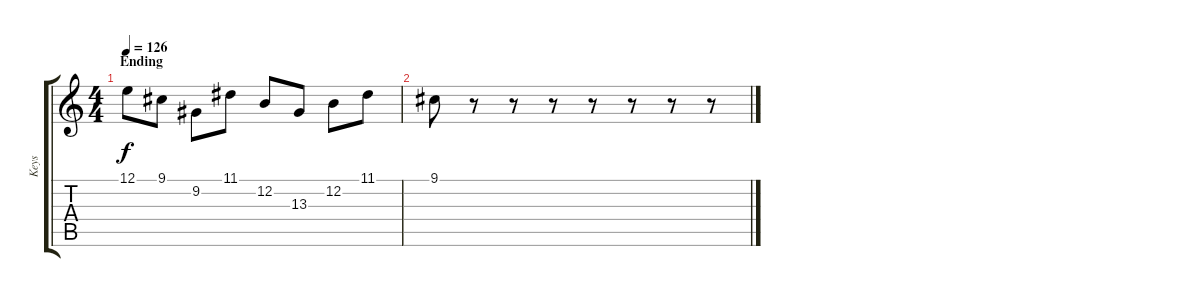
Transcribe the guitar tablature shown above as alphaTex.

\track ("Keys" "Keys") {instrument stringensemble1}
\staff {score tabs}
\tuning (E4 B3 G3 D3 A2 E2) {hide}
\ts (4 4)
\section ("" "Ending")
\tempo 126
\clef g2
\ks c
12.1.8{dy f} 9.1.8 9.2.8 11.1.8 12.2.8 13.3.8 12.2.8 11.1.8 |
9.1.8 r.8 r.8 r.8 r.8 r.8 r.8 r.8
